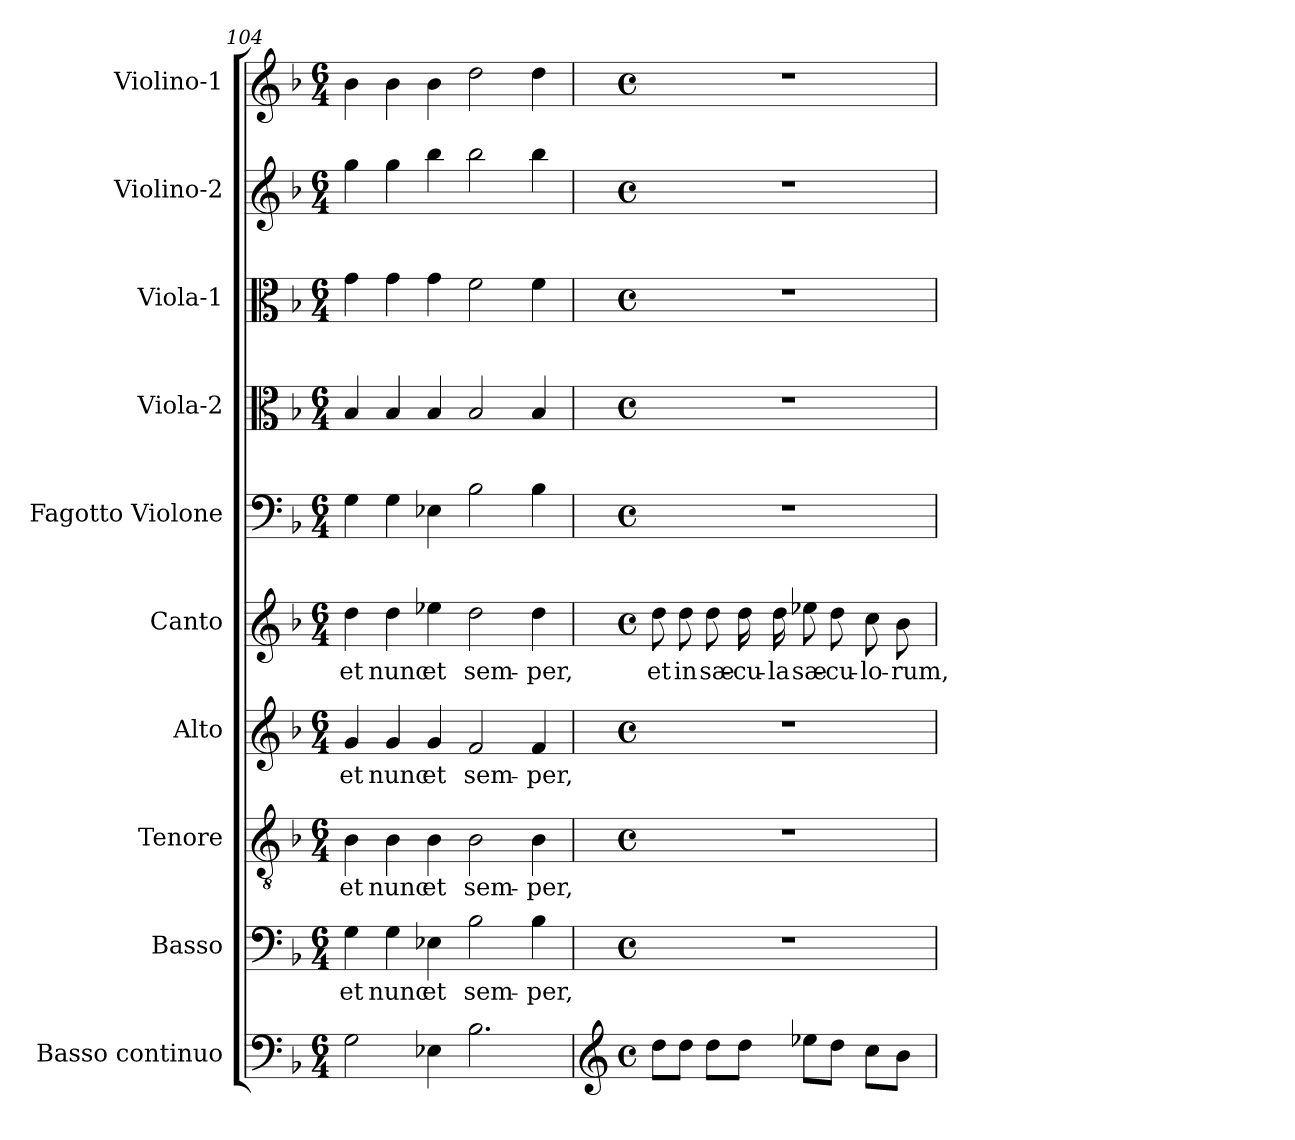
**kern	**kern	**text	**kern	**text	**kern	**text	**kern	**text	**kern	**kern	**kern	**kern	**kern
*part10	*part9	*part9	*part8	*part8	*part7	*part7	*part6	*part6	*part5	*part4	*part3	*part2	*part1
*staff10	*staff9	*staff9	*staff8	*staff8	*staff7	*staff7	*staff6	*staff6	*staff5	*staff4	*staff3	*staff2	*staff1
*I"Basso continuo	*I"Basso	*	*I"Tenore	*	*I"Alto	*	*I"Canto	*	*I"Fagotto Violone	*I"Viola-2	*I"Viola-1	*I"Violino-2	*I"Violino-1
*clefF4	*clefF4	*	*clefGv2	*	*clefG2	*	*clefG2	*	*clefF4	*clefC3	*clefC3	*clefG2	*clefG2
*k[b-]	*k[b-]	*	*k[b-]	*	*k[b-]	*	*k[b-]	*	*k[b-]	*k[b-]	*k[b-]	*k[b-]	*k[b-]
*F:	*F:	*	*F:	*	*F:	*	*F:	*	*F:	*F:	*F:	*F:	*F:
*M6/4	*M6/4	*	*M6/4	*	*M6/4	*	*M6/4	*	*M6/4	*M6/4	*M6/4	*M6/4	*M6/4
=104	=104	=104	=104	=104	=104	=104	=104	=104	=104	=104	=104	=104	=104
!	!	!LO:LY:b	!	!	!	!	!	!	!	!	!	!	!
!	!	!	!	!LO:LY:b	!	!	!	!	!	!	!	!	!
!	!	!	!	!	!	!LO:LY:b	!	!	!	!	!	!	!
!	!	!	!	!	!	!	!	!LO:LY:b	!	!	!	!	!
2G\	4G\	et	4B-\	et	4g/	et	4dd\	et	4G\	4B-/	4g\	4gg\	4b-\
!	!	!LO:LY:b	!	!	!	!	!	!	!	!	!	!	!
!	!	!	!	!LO:LY:b	!	!	!	!	!	!	!	!	!
!	!	!	!	!	!	!LO:LY:b	!	!	!	!	!	!	!
!	!	!	!	!	!	!	!	!LO:LY:b	!	!	!	!	!
.	4G\	nunc	4B-\	nunc	4g/	nunc	4dd\	nunc	4G\	4B-/	4g\	4gg\	4b-\
!	!	!LO:LY:b	!	!	!	!	!	!	!	!	!	!	!
!	!	!	!	!LO:LY:b	!	!	!	!	!	!	!	!	!
!	!	!	!	!	!	!LO:LY:b	!	!	!	!	!	!	!
!	!	!	!	!	!	!	!	!LO:LY:b	!	!	!	!	!
4E-X\	4E-X\	et	4B-\	et	4g/	et	4ee-X\	et	4E-X\	4B-/	4g\	4bb-\	4b-\
!	!	!LO:LY:b	!	!	!	!	!	!	!	!	!	!	!
!	!	!	!	!LO:LY:b	!	!	!	!	!	!	!	!	!
!	!	!	!	!	!	!LO:LY:b	!	!	!	!	!	!	!
!	!	!	!	!	!	!	!	!LO:LY:b	!	!	!	!	!
2.B-\	2B-\	sem-	2B-\	sem-	2f/	sem-	2dd\	sem-	2B-\	2B-/	2f\	2bb-\	2dd\
!	!	!LO:LY:b	!	!	!	!	!	!	!	!	!	!	!
!	!	!	!	!LO:LY:b	!	!	!	!	!	!	!	!	!
!	!	!	!	!	!	!LO:LY:b	!	!	!	!	!	!	!
!	!	!	!	!	!	!	!	!LO:LY:b	!	!	!	!	!
.	4B-\	-per,	4B-\	-per,	4f/	-per,	4dd\	-per,	4B-\	4B-/	4f\	4bb-\	4dd\
!!LO:PB:g=z
=105	=105	=105	=105	=105	=105	=105	=105	=105	=105	=105	=105	=105	=105
*clefG2	*	*	*	*	*	*	*	*	*	*	*	*	*
*M4/4	*M4/4	*	*M4/4	*	*M4/4	*	*M4/4	*	*M4/4	*M4/4	*M4/4	*M4/4	*M4/4
*met(c)	*met(c)	*	*met(c)	*	*met(c)	*	*met(c)	*	*met(c)	*met(c)	*met(c)	*met(c)	*met(c)
!	!	!	!	!	!	!	!	!LO:LY:b	!	!	!	!	!
8dd\L	1r	.	1r	.	1r	.	8dd\	et	1r	1r	1r	1r	1r
!	!	!	!	!	!	!	!	!LO:LY:b	!	!	!	!	!
8dd\J	.	.	.	.	.	.	8dd\	in	.	.	.	.	.
!	!	!	!	!	!	!	!	!LO:LY:b	!	!	!	!	!
8dd\L	.	.	.	.	.	.	8dd\	sæ-	.	.	.	.	.
!	!	!	!	!	!	!	!	!LO:LY:b	!	!	!	!	!
8dd\J	.	.	.	.	.	.	16dd\	-cu-	.	.	.	.	.
!	!	!	!	!	!	!	!	!LO:LY:b	!	!	!	!	!
.	.	.	.	.	.	.	16dd\	-la	.	.	.	.	.
!	!	!	!	!	!	!	!	!LO:LY:b	!	!	!	!	!
8ee-X\L	.	.	.	.	.	.	8ee-X\	sæ-	.	.	.	.	.
!	!	!	!	!	!	!	!	!LO:LY:b	!	!	!	!	!
8dd\J	.	.	.	.	.	.	8dd\	-cu-	.	.	.	.	.
!	!	!	!	!	!	!	!	!LO:LY:b	!	!	!	!	!
8cc\L	.	.	.	.	.	.	8cc\	-lo-	.	.	.	.	.
!	!	!	!	!	!	!	!	!LO:LY:b	!	!	!	!	!
8b-\J	.	.	.	.	.	.	8b-\	-rum,	.	.	.	.	.
=	=	=	=	=	=	=	=	=	=	=	=	=	=
*-	*-	*-	*-	*-	*-	*-	*-	*-	*-	*-	*-	*-	*-
